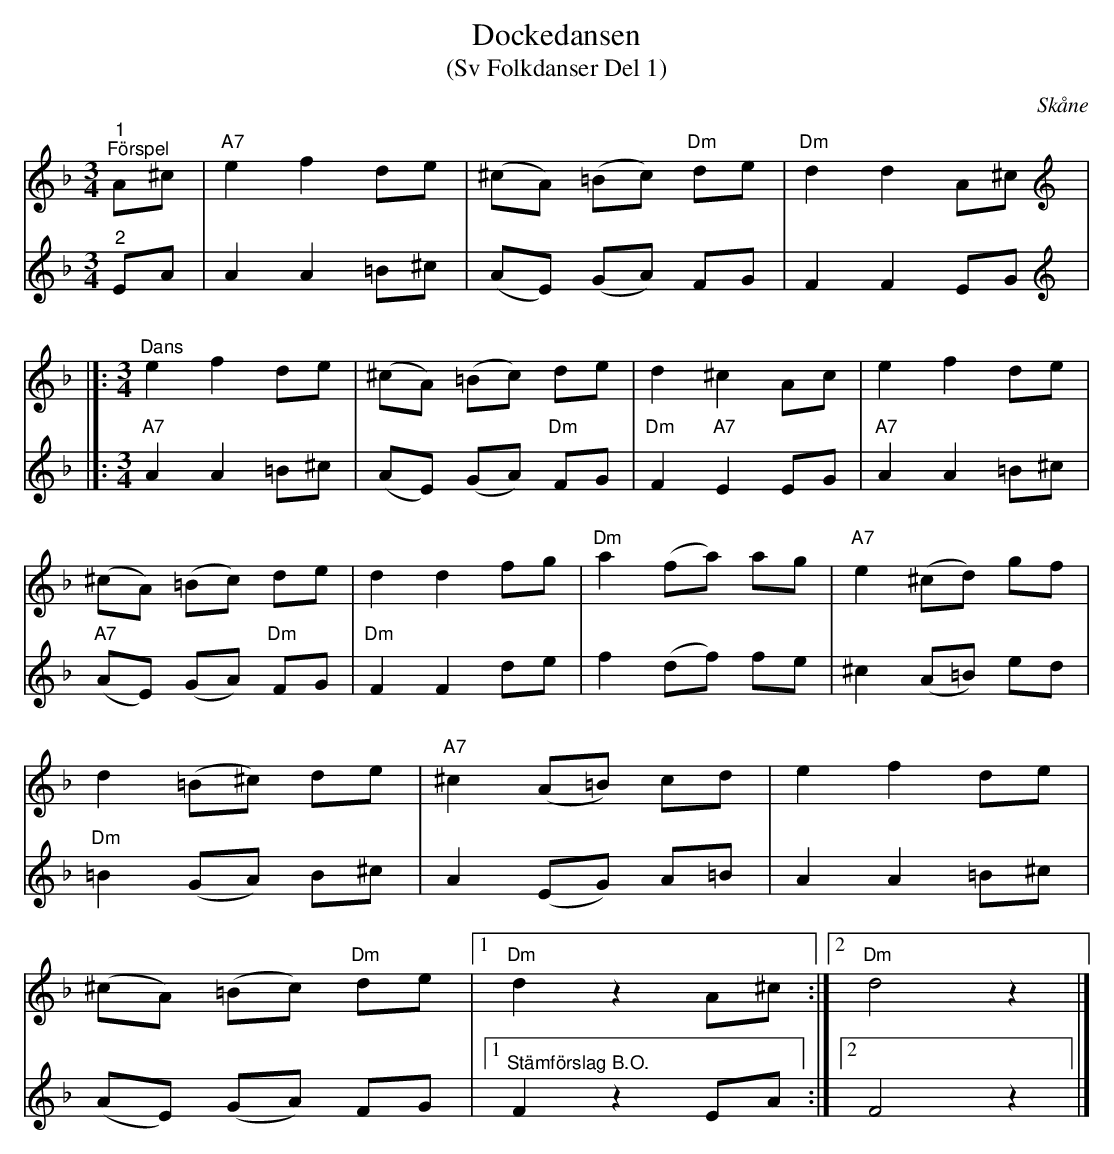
X:1
T:Dockedansen
T:(Sv Folkdanser Del 1)
O:Skåne
L:1/8
M:3/4
K:Dm
V:1
"^1""^Förspel" A^c |"A7" e2 f2 de | (^cA) (=Bc)"Dm" de |"Dm" d2 d2 A^c |]:
[K:F][M:3/4][K:treble]"^Dans" e2 f2 de | (^cA) (=Bc) de | d2 ^c2 Ac | e2 f2 de |
(^cA) (=Bc) de | d2 d2 fg |"Dm" a2 (fa) ag |"A7" e2 (^cd) gf |
d2 (=B^c) de |"A7" ^c2 (A=B) cd | e2 f2 de |
(^cA) (=Bc)"Dm" de |1"Dm" d2 z2 A^c :|2"Dm" d4 z2 |]
V:2
"^2" EA | A2 A2 =B^c | (AE) (GA) FG | F2 F2 EG |]:
[K:F][M:3/4][K:treble]"A7" A2 A2 =B^c | (AE) (GA)"Dm" FG |"Dm" F2"A7" E2 EG |"A7" A2 A2 =B^c |
"A7" (AE) (GA)"Dm" FG | "Dm" F2 F2 de | f2 (df) fe | ^c2 (A=B) ed |
"Dm" =B2 (GA) B^c | A2 (EG) A=B | A2 A2 =B^c | (AE) (GA) FG |1 "^Stämförslag B.O." F2 z2 EA :|2 F4 z2 |]
